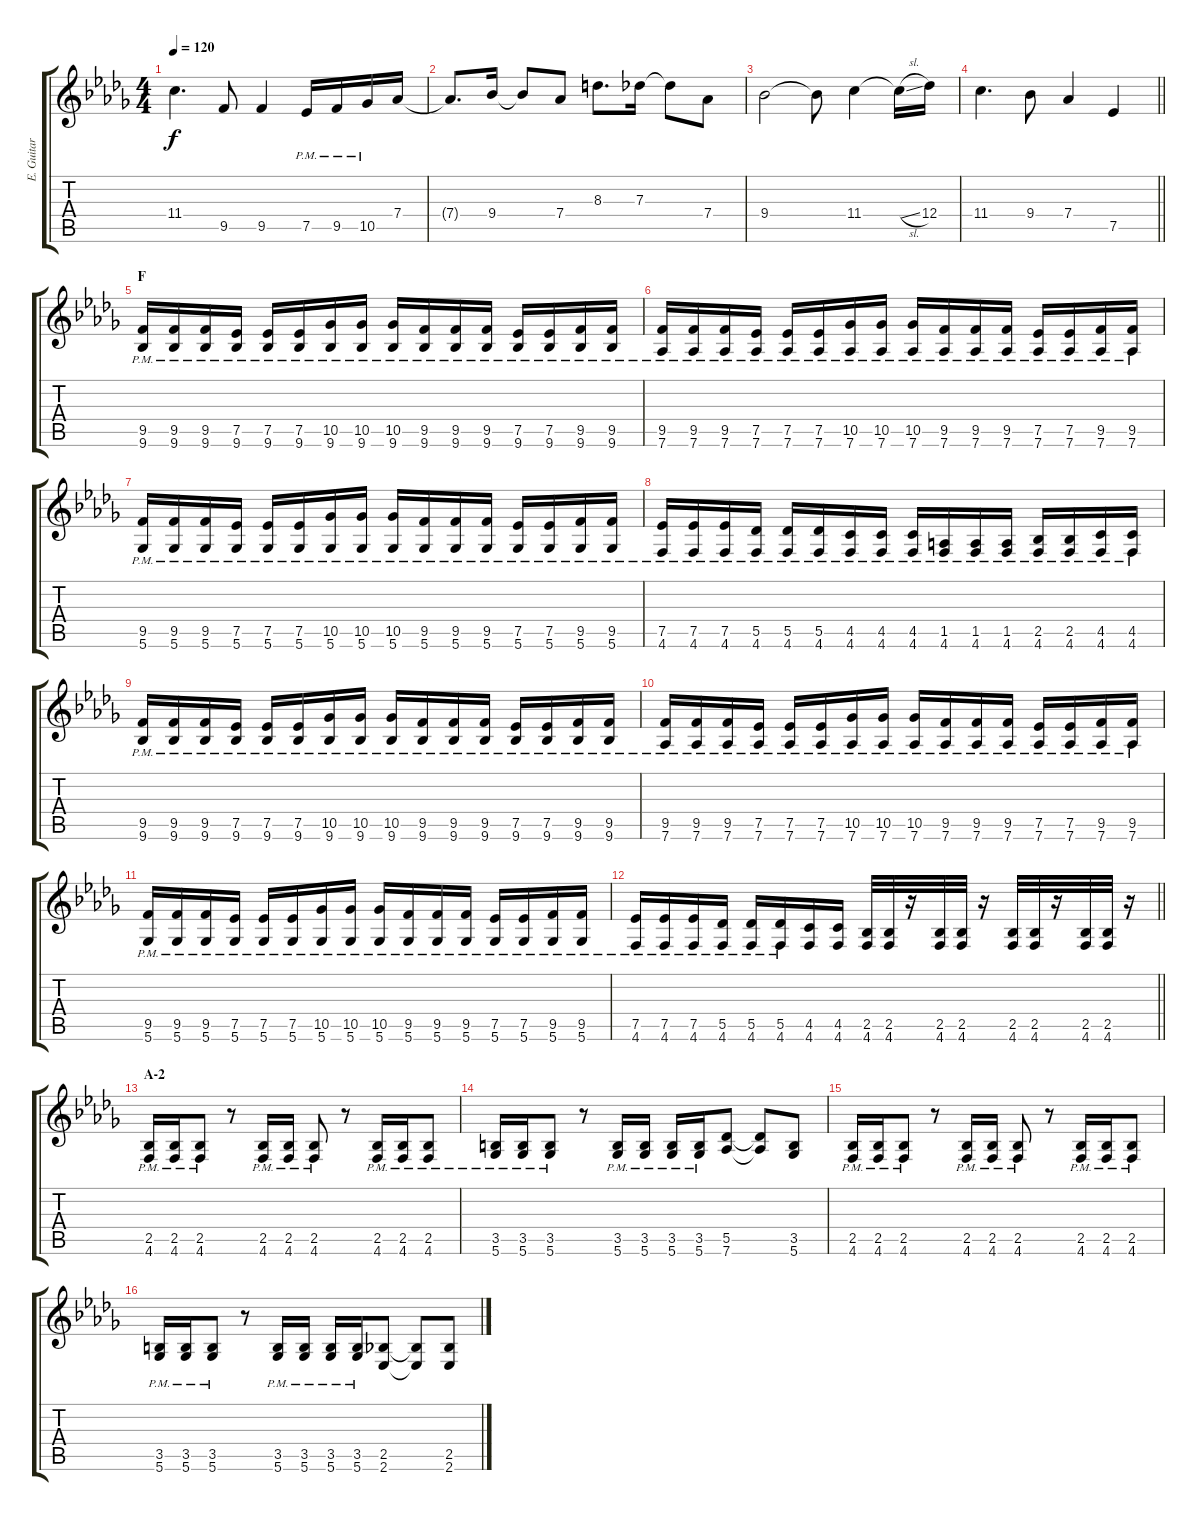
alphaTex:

\track ("E. Guitar I" "E. Guitar ") {instrument overdrivenguitar}
\staff {score tabs}
\tuning (Eb4 Bb3 Gb3 Db3 Ab2 Db2) {hide}
\ts (4 4)
\tempo 120
\clef g2
\ks db
11.4.4{d dy f} 9.5.8 9.5.4 7.5{pm}.16 9.5{pm}.16 10.5{pm}.16 7.4.16 |
7.4{t}.8{d} 9.4.16 9.4{t}.8 7.4.8 8.3.8{d} 7.3.16 7.3{t}.8 7.4.8 |
9.4.2 9.4{t}.8 11.4.4 11.4{sl t}.16 12.4.16 |
\barLineRight lightlight
11.4.4{d} 9.4.8 7.4.4 7.5.4 |
\section ("" "F")
(9.5{pm} 9.6{pm}).16 (9.5{pm} 9.6{pm}).16 (9.5{pm} 9.6{pm}).16 (7.5{pm} 9.6{pm}).16 (7.5{pm} 9.6{pm}).16 (7.5{pm} 9.6{pm}).16 (10.5{pm} 9.6{pm}).16 (10.5{pm} 9.6{pm}).16 (10.5{pm} 9.6{pm}).16 (9.5{pm} 9.6{pm}).16 (9.5{pm} 9.6{pm}).16 (9.5{pm} 9.6{pm}).16 (7.5{pm} 9.6{pm}).16 (7.5{pm} 9.6{pm}).16 (9.5{pm} 9.6{pm}).16 (9.5{pm} 9.6{pm}).16 |
(9.5{pm} 7.6{pm}).16 (9.5{pm} 7.6{pm}).16 (9.5{pm} 7.6{pm}).16 (7.5{pm} 7.6{pm}).16 (7.5{pm} 7.6{pm}).16 (7.5{pm} 7.6{pm}).16 (10.5{pm} 7.6{pm}).16 (10.5{pm} 7.6{pm}).16 (10.5{pm} 7.6{pm}).16 (9.5{pm} 7.6{pm}).16 (9.5{pm} 7.6{pm}).16 (9.5{pm} 7.6{pm}).16 (7.5{pm} 7.6{pm}).16 (7.5{pm} 7.6{pm}).16 (9.5{pm} 7.6{pm}).16 (9.5{pm} 7.6{pm}).16 |
(9.5{pm} 5.6{pm}).16 (9.5{pm} 5.6{pm}).16 (9.5{pm} 5.6{pm}).16 (7.5{pm} 5.6{pm}).16 (7.5{pm} 5.6{pm}).16 (7.5{pm} 5.6{pm}).16 (10.5{pm} 5.6{pm}).16 (10.5{pm} 5.6{pm}).16 (10.5{pm} 5.6{pm}).16 (9.5{pm} 5.6{pm}).16 (9.5{pm} 5.6{pm}).16 (9.5{pm} 5.6{pm}).16 (7.5{pm} 5.6{pm}).16 (7.5{pm} 5.6{pm}).16 (9.5{pm} 5.6{pm}).16 (9.5{pm} 5.6{pm}).16 |
(7.5{pm} 4.6{pm}).16 (7.5{pm} 4.6{pm}).16 (7.5{pm} 4.6{pm}).16 (5.5{pm} 4.6{pm}).16 (5.5{pm} 4.6{pm}).16 (5.5{pm} 4.6{pm}).16 (4.5{pm} 4.6{pm}).16 (4.5{pm} 4.6{pm}).16 (4.5{pm} 4.6{pm}).16 (1.5{pm} 4.6{pm}).16 (1.5{pm} 4.6{pm}).16 (1.5{pm} 4.6{pm}).16 (2.5{pm} 4.6{pm}).16 (2.5{pm} 4.6{pm}).16 (4.5{pm} 4.6{pm}).16 (4.5{pm} 4.6{pm}).16 |
(9.5{pm} 9.6{pm}).16 (9.5{pm} 9.6{pm}).16 (9.5{pm} 9.6{pm}).16 (7.5{pm} 9.6{pm}).16 (7.5{pm} 9.6{pm}).16 (7.5{pm} 9.6{pm}).16 (10.5{pm} 9.6{pm}).16 (10.5{pm} 9.6{pm}).16 (10.5{pm} 9.6{pm}).16 (9.5{pm} 9.6{pm}).16 (9.5{pm} 9.6{pm}).16 (9.5{pm} 9.6{pm}).16 (7.5{pm} 9.6{pm}).16 (7.5{pm} 9.6{pm}).16 (9.5{pm} 9.6{pm}).16 (9.5{pm} 9.6{pm}).16 |
(9.5{pm} 7.6{pm}).16 (9.5{pm} 7.6{pm}).16 (9.5{pm} 7.6{pm}).16 (7.5{pm} 7.6{pm}).16 (7.5{pm} 7.6{pm}).16 (7.5{pm} 7.6{pm}).16 (10.5{pm} 7.6{pm}).16 (10.5{pm} 7.6{pm}).16 (10.5{pm} 7.6{pm}).16 (9.5{pm} 7.6{pm}).16 (9.5{pm} 7.6{pm}).16 (9.5{pm} 7.6{pm}).16 (7.5{pm} 7.6{pm}).16 (7.5{pm} 7.6{pm}).16 (9.5{pm} 7.6{pm}).16 (9.5{pm} 7.6{pm}).16 |
(9.5{pm} 5.6{pm}).16 (9.5{pm} 5.6{pm}).16 (9.5{pm} 5.6{pm}).16 (7.5{pm} 5.6{pm}).16 (7.5{pm} 5.6{pm}).16 (7.5{pm} 5.6{pm}).16 (10.5{pm} 5.6{pm}).16 (10.5{pm} 5.6{pm}).16 (10.5{pm} 5.6{pm}).16 (9.5{pm} 5.6{pm}).16 (9.5{pm} 5.6{pm}).16 (9.5{pm} 5.6{pm}).16 (7.5{pm} 5.6{pm}).16 (7.5{pm} 5.6{pm}).16 (9.5{pm} 5.6{pm}).16 (9.5{pm} 5.6{pm}).16 |
\barLineRight lightlight
(7.5{pm} 4.6{pm}).16 (7.5{pm} 4.6{pm}).16 (7.5{pm} 4.6{pm}).16 (5.5{pm} 4.6{pm}).16 (5.5{pm} 4.6{pm}).16 (5.5{pm} 4.6{pm}).16 (4.5 4.6).16 (4.5 4.6).16 (2.5 4.6).32 (2.5 4.6).32 r.16 (2.5 4.6).32 (2.5 4.6).32 r.16 (2.5 4.6).32 (2.5 4.6).32 r.16 (2.5 4.6).32 (2.5 4.6).32 r.16 |
\section ("" "A-2")
(2.5{pm} 4.6{pm}).16 (2.5{pm} 4.6{pm}).16 (2.5{pm} 4.6{pm}).8 r.8 (2.5{pm} 4.6{pm}).16 (2.5{pm} 4.6{pm}).16 (2.5{pm} 4.6{pm}).8 r.8 (2.5{pm} 4.6{pm}).16 (2.5{pm} 4.6{pm}).16 (2.5{pm} 4.6{pm}).8 |
(3.5{pm} 5.6{pm}).16 (3.5{pm} 5.6{pm}).16 (3.5{pm} 5.6{pm}).8 r.8 (3.5{pm} 5.6{pm}).16 (3.5{pm} 5.6{pm}).16 (3.5{pm} 5.6{pm}).16 (3.5{pm} 5.6{pm}).16 (5.5 7.6).8 (5.5{t} 7.6{t}).8 (3.5 5.6).8 |
(2.5{pm} 4.6{pm}).16 (2.5{pm} 4.6{pm}).16 (2.5{pm} 4.6{pm}).8 r.8 (2.5{pm} 4.6{pm}).16 (2.5{pm} 4.6{pm}).16 (2.5{pm} 4.6{pm}).8 r.8 (2.5{pm} 4.6{pm}).16 (2.5{pm} 4.6{pm}).16 (2.5{pm} 4.6{pm}).8 |
(3.5{pm} 5.6{pm}).16 (3.5{pm} 5.6{pm}).16 (3.5{pm} 5.6{pm}).8 r.8 (3.5{pm} 5.6{pm}).16 (3.5{pm} 5.6{pm}).16 (3.5{pm} 5.6{pm}).16 (3.5{pm} 5.6{pm}).16 (2.5 2.6).8 (2.5{t} 2.6{t}).8 (2.5 2.6).8
